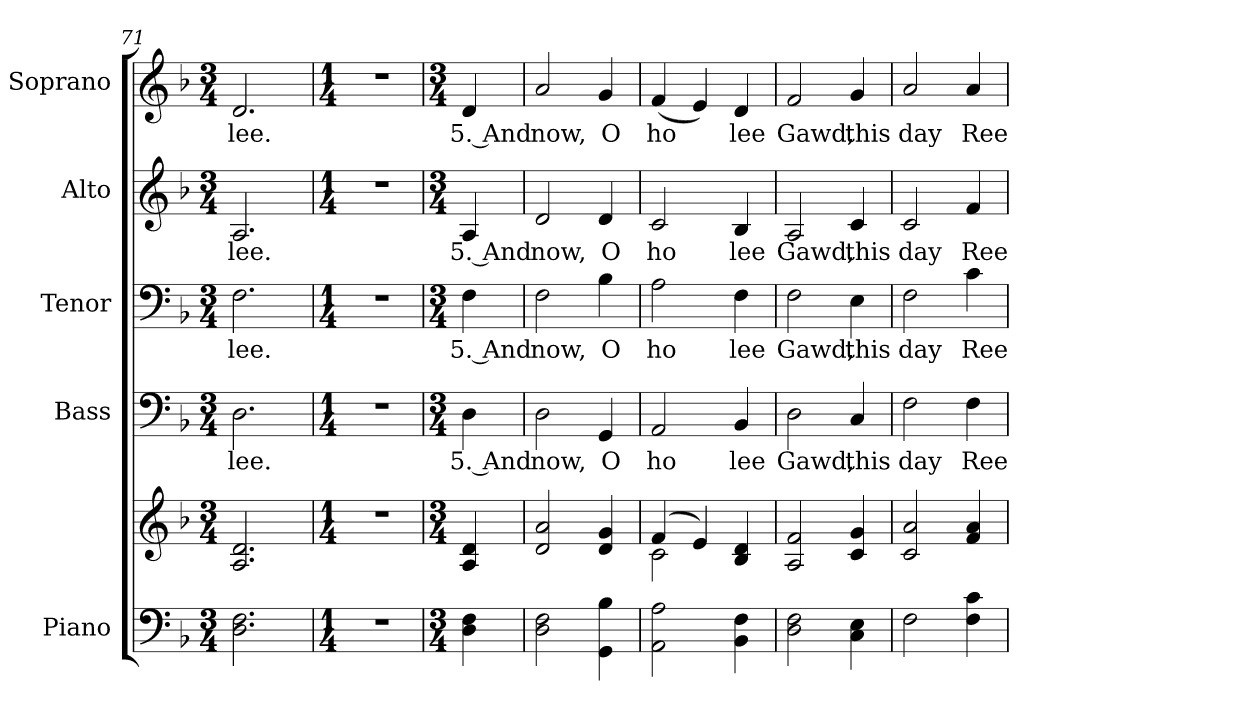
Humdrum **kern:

**kern	**kern	**kern	**text	**kern	**text	**kern	**text	**kern	**text
*part5	*part5	*part4	*part4	*part3	*part3	*part2	*part2	*part1	*part1
*staff6	*staff5	*staff4	*staff4	*staff3	*staff3	*staff2	*staff2	*staff1	*staff1
*I"Piano	*	*I"Bass	*	*I"Tenor	*	*I"Alto	*	*I"Soprano	*
*I'Pno.	*	*I'B.	*	*I'T.	*	*I'A.	*	*I'S.	*
*clefF4	*clefG2	*clefF4	*	*clefF4	*	*clefG2	*	*clefG2	*
*k[b-]	*k[b-]	*k[b-]	*	*k[b-]	*	*k[b-]	*	*k[b-]	*
*F:	*F:	*F:	*	*F:	*	*F:	*	*F:	*
*M3/4	*M3/4	*M3/4	*	*M3/4	*	*M3/4	*	*M3/4	*
=71	=71	=71	=71	=71	=71	=71	=71	=71	=71
!	!	!	!LO:LY:b:color=#000000	!	!	!	!	!	!
!	!	!	!	!	!LO:LY:b:color=#000000	!	!	!	!
!	!	!	!	!	!	!	!LO:LY:b:color=#000000	!	!
!	!	!	!	!	!	!	!	!	!LO:LY:b:color=#000000
2.Di\ 2.Fi	2.Ai/ 2.di	2.Di\	-lee.	2.Fi\	-lee.	2.Ai/	-lee.	2.di/	-lee.
!!LO:PB:g=z
=72	=72	=72	=72	=72	=72	=72	=72	=72	=72
*M1/4	*M1/4	*M1/4	*	*M1/4	*	*M1/4	*	*M1/4	*
!LO:N:vis=1	!LO:N:vis=1	!LO:N:vis=1	!	!LO:N:vis=1	!	!LO:N:vis=1	!	!LO:N:vis=1	!
4r	4r	4r	.	4r	.	4r	.	4r	.
=73	=73	=73	=73	=73	=73	=73	=73	=73	=73
*M3/4	*M3/4	*M3/4	*	*M3/4	*	*M3/4	*	*M3/4	*
!	!	!	!LO:LY:b:color=#000000	!	!	!	!	!	!
!	!	!	!	!	!LO:LY:b:color=#000000	!	!	!	!
!	!	!	!	!	!	!	!LO:LY:b:color=#000000	!	!
!	!	!	!	!	!	!	!	!	!LO:LY:b:color=#000000
4Di\ 4Fi	4Ai/ 4di	4Di\	5. And	4Fi\	5. And	4Ai/	5. And	4di/	5. And
=74	=74	=74	=74	=74	=74	=74	=74	=74	=74
!	!	!	!LO:LY:b:color=#000000	!	!	!	!	!	!
!	!	!	!	!	!LO:LY:b:color=#000000	!	!	!	!
!	!	!	!	!	!	!	!LO:LY:b:color=#000000	!	!
!	!	!	!	!	!	!	!	!	!LO:LY:b:color=#000000
2Di\ 2Fi	2di/ 2ai	2Di\	now,	2Fi\	now,	2di/	now,	2ai/	now,
!	!	!	!LO:LY:b:color=#000000	!	!	!	!	!	!
!	!	!	!	!	!LO:LY:b:color=#000000	!	!	!	!
!	!	!	!	!	!	!	!LO:LY:b:color=#000000	!	!
!	!	!	!	!	!	!	!	!	!LO:LY:b:color=#000000
4GGi\ 4B-i	4di/ 4gi	4GGi/	O	4B-i\	O	4di/	O	4gi/	O
!!LO:PB:g=z
=75	=75	=75	=75	=75	=75	=75	=75	=75	=75
*	*^	*	*	*	*	*	*	*	*
!	!	!	!	!LO:LY:b:color=#000000	!	!	!	!	!	!
!	!	!	!	!	!	!LO:LY:b:color=#000000	!	!	!	!
!	!	!	!	!	!	!	!	!LO:LY:b:color=#000000	!	!
!	!	!	!	!	!	!	!	!	!	!LO:LY:b:color=#000000
2AAi\ 2Ai	(4fi/	2ci\	2AAi/	ho	2Ai\	ho	2ci/	ho	(4fi/	ho
.	4ei/)	.	.	.	.	.	.	.	4ei/)	.
!	!	!	!	!LO:LY:b:color=#000000	!	!	!	!	!	!
!	!	!	!	!	!	!LO:LY:b:color=#000000	!	!	!	!
!	!	!	!	!	!	!	!	!LO:LY:b:color=#000000	!	!
!	!	!	!	!	!	!	!	!	!	!LO:LY:b:color=#000000
4BB-i\ 4Fi	4B-i/ 4di	4ryy	4BB-i/	lee	4Fi\	lee	4B-i/	lee	4di/	lee
*	*v	*v	*	*	*	*	*	*	*	*
=76	=76	=76	=76	=76	=76	=76	=76	=76	=76
*	*^	*	*	*	*	*	*	*	*
!	!	!	!	!LO:LY:b:color=#000000	!	!	!	!	!	!
*	*v	*v	*	*	*	*	*	*	*	*
*	*^	*	*	*	*	*	*	*	*
!	!	!	!	!	!	!LO:LY:b:color=#000000	!	!	!	!
*	*v	*v	*	*	*	*	*	*	*	*
*	*^	*	*	*	*	*	*	*	*
!	!	!	!	!	!	!	!	!LO:LY:b:color=#000000	!	!
*	*v	*v	*	*	*	*	*	*	*	*
*	*^	*	*	*	*	*	*	*	*
!	!	!	!	!	!	!	!	!	!	!LO:LY:b:color=#000000
*	*v	*v	*	*	*	*	*	*	*	*
2Di\ 2Fi	2Ai/ 2fi	2Di\	Gawd,	2Fi\	Gawd,	2Ai/	Gawd,	2fi/	Gawd,
!	!	!	!LO:LY:b:color=#000000	!	!	!	!	!	!
!	!	!	!	!	!LO:LY:b:color=#000000	!	!	!	!
!	!	!	!	!	!	!	!LO:LY:b:color=#000000	!	!
!	!	!	!	!	!	!	!	!	!LO:LY:b:color=#000000
4Ci\ 4Ei	4ci/ 4gi	4Ci/	this	4Ei\	this	4ci/	this	4gi/	this
=77	=77	=77	=77	=77	=77	=77	=77	=77	=77
!	!	!	!LO:LY:b:color=#000000	!	!	!	!	!	!
!	!	!	!	!	!LO:LY:b:color=#000000	!	!	!	!
!	!	!	!	!	!	!	!LO:LY:b:color=#000000	!	!
!	!	!	!	!	!	!	!	!	!LO:LY:b:color=#000000
2Fi\	2ci/ 2ai	2Fi\	day	2Fi\	day	2ci/	day	2ai/	day
!	!	!	!LO:LY:b:color=#000000	!	!	!	!	!	!
!	!	!	!	!	!LO:LY:b:color=#000000	!	!	!	!
!	!	!	!	!	!	!	!LO:LY:b:color=#000000	!	!
!	!	!	!	!	!	!	!	!	!LO:LY:b:color=#000000
4Fi\ 4ci	4fi/ 4ai	4Fi\	Ree	4ci\	Ree	4fi/	Ree	4ai/	Ree
=	=	=	=	=	=	=	=	=	=
*-	*-	*-	*-	*-	*-	*-	*-	*-	*-
